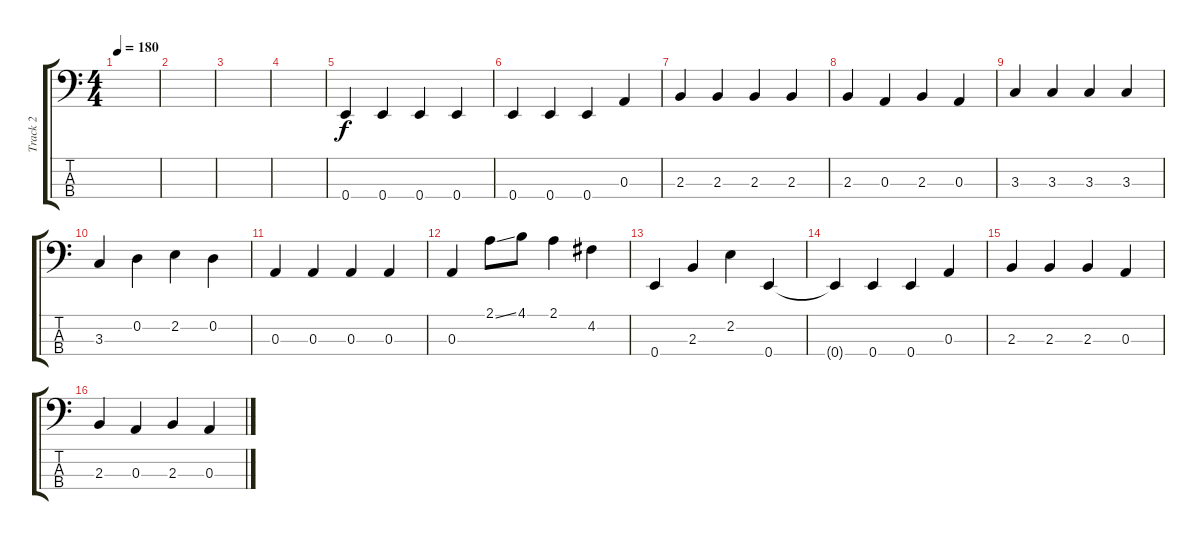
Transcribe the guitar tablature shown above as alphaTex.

\track ("Track 2" "Track 2") {instrument electricbasspick}
\staff {score tabs}
\tuning (G2 D2 A1 E1) {hide}
\ts (4 4)
\tempo 180
\clef f4
\ks c
|
|
|
|
0.4.4 0.4.4 0.4.4 0.4.4 |
0.4.4 0.4.4 0.4.4 0.3.4 |
2.3.4 2.3.4 2.3.4 2.3.4 |
2.3.4 0.3.4 2.3.4 0.3.4 |
3.3.4 3.3.4 3.3.4 3.3.4 |
3.3.4 0.2.4 2.2.4 0.2.4 |
0.3.4 0.3.4 0.3.4 0.3.4 |
0.3.4 2.1{ss}.8 4.1.8 2.1.4 4.2.4 |
0.4.4 2.3.4 2.2.4 0.4.4 |
0.4{t}.4 0.4.4 0.4.4 0.3.4 |
2.3.4 2.3.4 2.3.4 0.3.4 |
2.3.4 0.3.4 2.3.4 0.3.4
